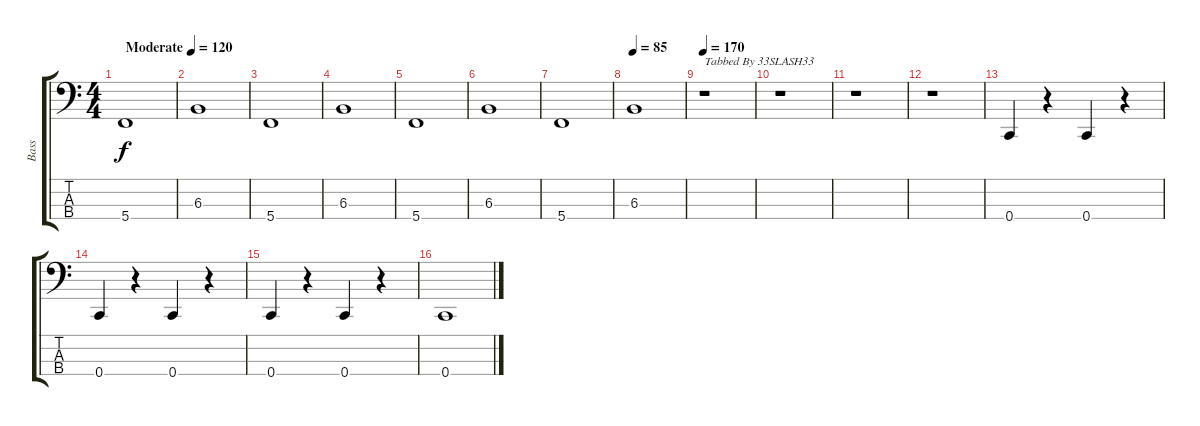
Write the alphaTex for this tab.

\track ("Bass" "Bass") {instrument electricbasspick}
\staff {score tabs}
\tuning (Eb2 Bb1 F1 C1) {hide}
\ts (4 4)
\tempo (120 "Moderate")
\tempo 100
\tempo (120 "Moderate")
\clef f4
\ks c
5.4.1{dy f instrument electricbasspick} |
6.3.1 |
5.4.1 |
6.3.1 |
5.4.1 |
6.3.1 |
5.4.1 |
\tempo 85
6.3.1 |
\tempo 170
r.1{txt "Tabbed By 33SLASH33"} |
r.1 |
r.1 |
r.1 |
0.4.4 r.4 0.4.4 r.4 |
0.4.4 r.4 0.4.4 r.4 |
0.4.4 r.4 0.4.4 r.4 |
0.4.1
